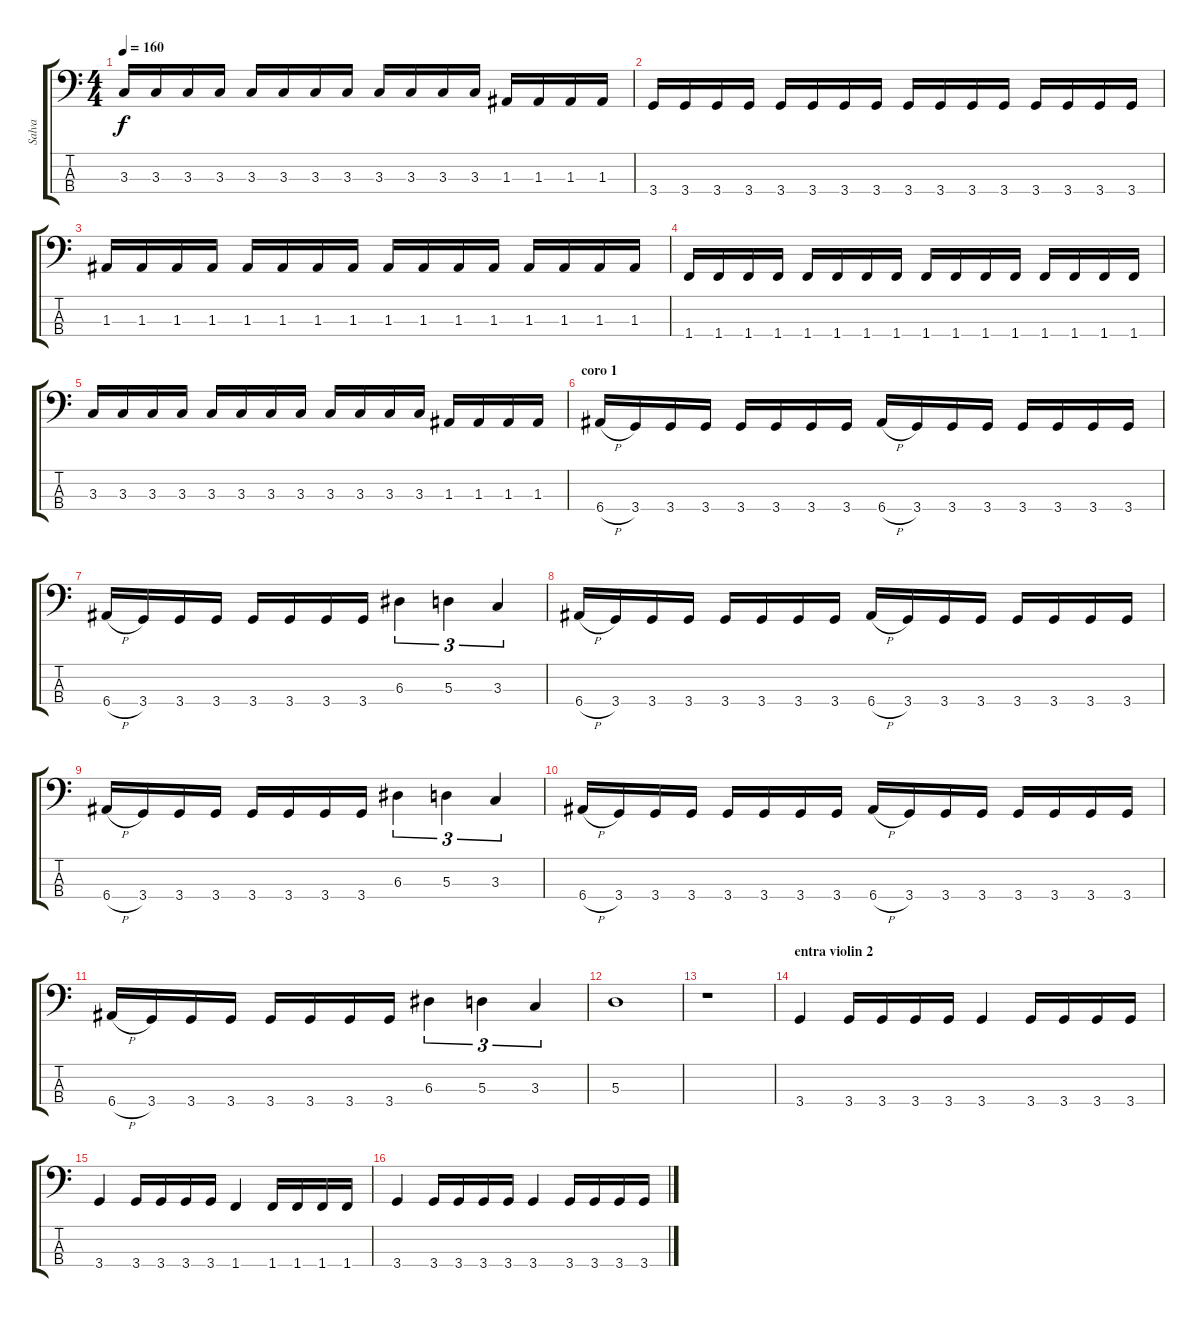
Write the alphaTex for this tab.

\track ("Salva" "Salva") {instrument electricbassfinger}
\staff {score tabs}
\tuning (G2 D2 A1 E1) {hide}
\ts (4 4)
\tempo 160
\clef f4
\ks c
3.3.16{dy f} 3.3.16 3.3.16 3.3.16 3.3.16 3.3.16 3.3.16 3.3.16 3.3.16 3.3.16 3.3.16 3.3.16 1.3.16 1.3.16 1.3.16 1.3.16 |
3.4.16 3.4.16 3.4.16 3.4.16 3.4.16 3.4.16 3.4.16 3.4.16 3.4.16 3.4.16 3.4.16 3.4.16 3.4.16 3.4.16 3.4.16 3.4.16 |
1.3.16 1.3.16 1.3.16 1.3.16 1.3.16 1.3.16 1.3.16 1.3.16 1.3.16 1.3.16 1.3.16 1.3.16 1.3.16 1.3.16 1.3.16 1.3.16 |
1.4.16 1.4.16 1.4.16 1.4.16 1.4.16 1.4.16 1.4.16 1.4.16 1.4.16 1.4.16 1.4.16 1.4.16 1.4.16 1.4.16 1.4.16 1.4.16 |
3.3.16 3.3.16 3.3.16 3.3.16 3.3.16 3.3.16 3.3.16 3.3.16 3.3.16 3.3.16 3.3.16 3.3.16 1.3.16 1.3.16 1.3.16 1.3.16 |
\section ("" "coro 1")
6.4{h}.16 3.4.16 3.4.16 3.4.16 3.4.16 3.4.16 3.4.16 3.4.16 6.4{h}.16 3.4.16 3.4.16 3.4.16 3.4.16 3.4.16 3.4.16 3.4.16 |
6.4{h}.16 3.4.16 3.4.16 3.4.16 3.4.16 3.4.16 3.4.16 3.4.16 6.3.4{tu (3 2)} 5.3.4{tu (3 2)} 3.3.4{tu (3 2)} |
6.4{h}.16 3.4.16 3.4.16 3.4.16 3.4.16 3.4.16 3.4.16 3.4.16 6.4{h}.16 3.4.16 3.4.16 3.4.16 3.4.16 3.4.16 3.4.16 3.4.16 |
6.4{h}.16 3.4.16 3.4.16 3.4.16 3.4.16 3.4.16 3.4.16 3.4.16 6.3.4{tu (3 2)} 5.3.4{tu (3 2)} 3.3.4{tu (3 2)} |
6.4{h}.16 3.4.16 3.4.16 3.4.16 3.4.16 3.4.16 3.4.16 3.4.16 6.4{h}.16 3.4.16 3.4.16 3.4.16 3.4.16 3.4.16 3.4.16 3.4.16 |
6.4{h}.16 3.4.16 3.4.16 3.4.16 3.4.16 3.4.16 3.4.16 3.4.16 6.3.4{tu (3 2)} 5.3.4{tu (3 2)} 3.3.4{tu (3 2)} |
5.3.1 |
r.1 |
\section ("" "entra violin 2")
3.4.4 3.4.16 3.4.16 3.4.16 3.4.16 3.4.4 3.4.16 3.4.16 3.4.16 3.4.16 |
3.4.4 3.4.16 3.4.16 3.4.16 3.4.16 1.4.4 1.4.16 1.4.16 1.4.16 1.4.16 |
3.4.4 3.4.16 3.4.16 3.4.16 3.4.16 3.4.4 3.4.16 3.4.16 3.4.16 3.4.16
